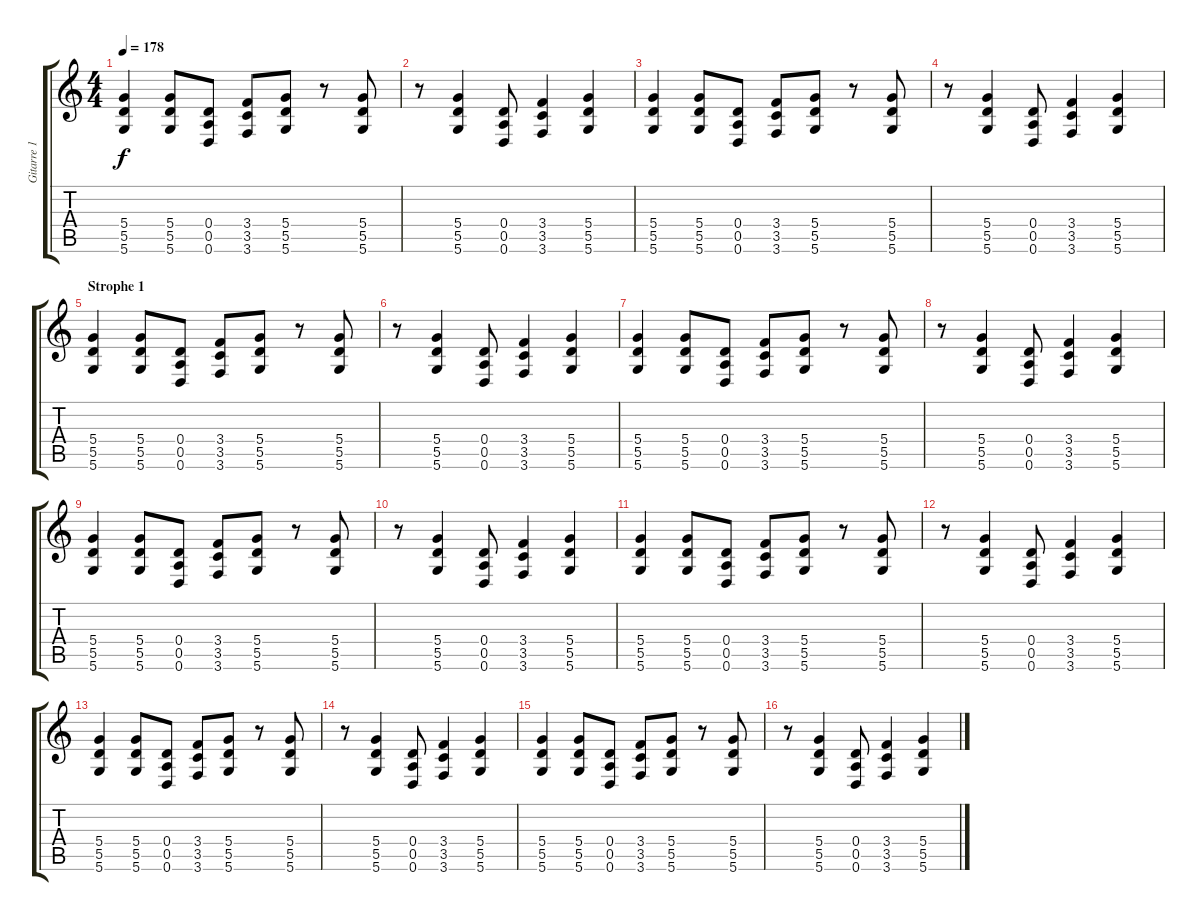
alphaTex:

\track ("Gitarre 1" "Gitarre 1") {instrument distortionguitar}
\staff {score tabs}
\tuning (E4 B3 G3 D3 A2 D2) {hide}
\ts (4 4)
\tempo 178
\clef g2
\ks c
(5.4 5.5 5.6).4{dy f} (5.4 5.5 5.6).8 (0.4 0.5 0.6).8 (3.4 3.5 3.6).8 (5.4 5.5 5.6).8 r.8 (5.4 5.5 5.6).8 |
r.8 (5.4 5.5 5.6).4 (0.4 0.5 0.6).8 (3.4 3.5 3.6).4 (5.4 5.5 5.6).4 |
(5.4 5.5 5.6).4 (5.4 5.5 5.6).8 (0.4 0.5 0.6).8 (3.4 3.5 3.6).8 (5.4 5.5 5.6).8 r.8 (5.4 5.5 5.6).8 |
r.8 (5.4 5.5 5.6).4 (0.4 0.5 0.6).8 (3.4 3.5 3.6).4 (5.4 5.5 5.6).4 |
\section ("" "Strophe 1")
(5.4 5.5 5.6).4 (5.4 5.5 5.6).8 (0.4 0.5 0.6).8 (3.4 3.5 3.6).8 (5.4 5.5 5.6).8 r.8 (5.4 5.5 5.6).8 |
r.8 (5.4 5.5 5.6).4 (0.4 0.5 0.6).8 (3.4 3.5 3.6).4 (5.4 5.5 5.6).4 |
(5.4 5.5 5.6).4 (5.4 5.5 5.6).8 (0.4 0.5 0.6).8 (3.4 3.5 3.6).8 (5.4 5.5 5.6).8 r.8 (5.4 5.5 5.6).8 |
r.8 (5.4 5.5 5.6).4 (0.4 0.5 0.6).8 (3.4 3.5 3.6).4 (5.4 5.5 5.6).4 |
(5.4 5.5 5.6).4 (5.4 5.5 5.6).8 (0.4 0.5 0.6).8 (3.4 3.5 3.6).8 (5.4 5.5 5.6).8 r.8 (5.4 5.5 5.6).8 |
r.8 (5.4 5.5 5.6).4 (0.4 0.5 0.6).8 (3.4 3.5 3.6).4 (5.4 5.5 5.6).4 |
(5.4 5.5 5.6).4 (5.4 5.5 5.6).8 (0.4 0.5 0.6).8 (3.4 3.5 3.6).8 (5.4 5.5 5.6).8 r.8 (5.4 5.5 5.6).8 |
r.8 (5.4 5.5 5.6).4 (0.4 0.5 0.6).8 (3.4 3.5 3.6).4 (5.4 5.5 5.6).4 |
(5.4 5.5 5.6).4 (5.4 5.5 5.6).8 (0.4 0.5 0.6).8 (3.4 3.5 3.6).8 (5.4 5.5 5.6).8 r.8 (5.4 5.5 5.6).8 |
r.8 (5.4 5.5 5.6).4 (0.4 0.5 0.6).8 (3.4 3.5 3.6).4 (5.4 5.5 5.6).4 |
(5.4 5.5 5.6).4 (5.4 5.5 5.6).8 (0.4 0.5 0.6).8 (3.4 3.5 3.6).8 (5.4 5.5 5.6).8 r.8 (5.4 5.5 5.6).8 |
r.8 (5.4 5.5 5.6).4 (0.4 0.5 0.6).8 (3.4 3.5 3.6).4 (5.4 5.5 5.6).4
